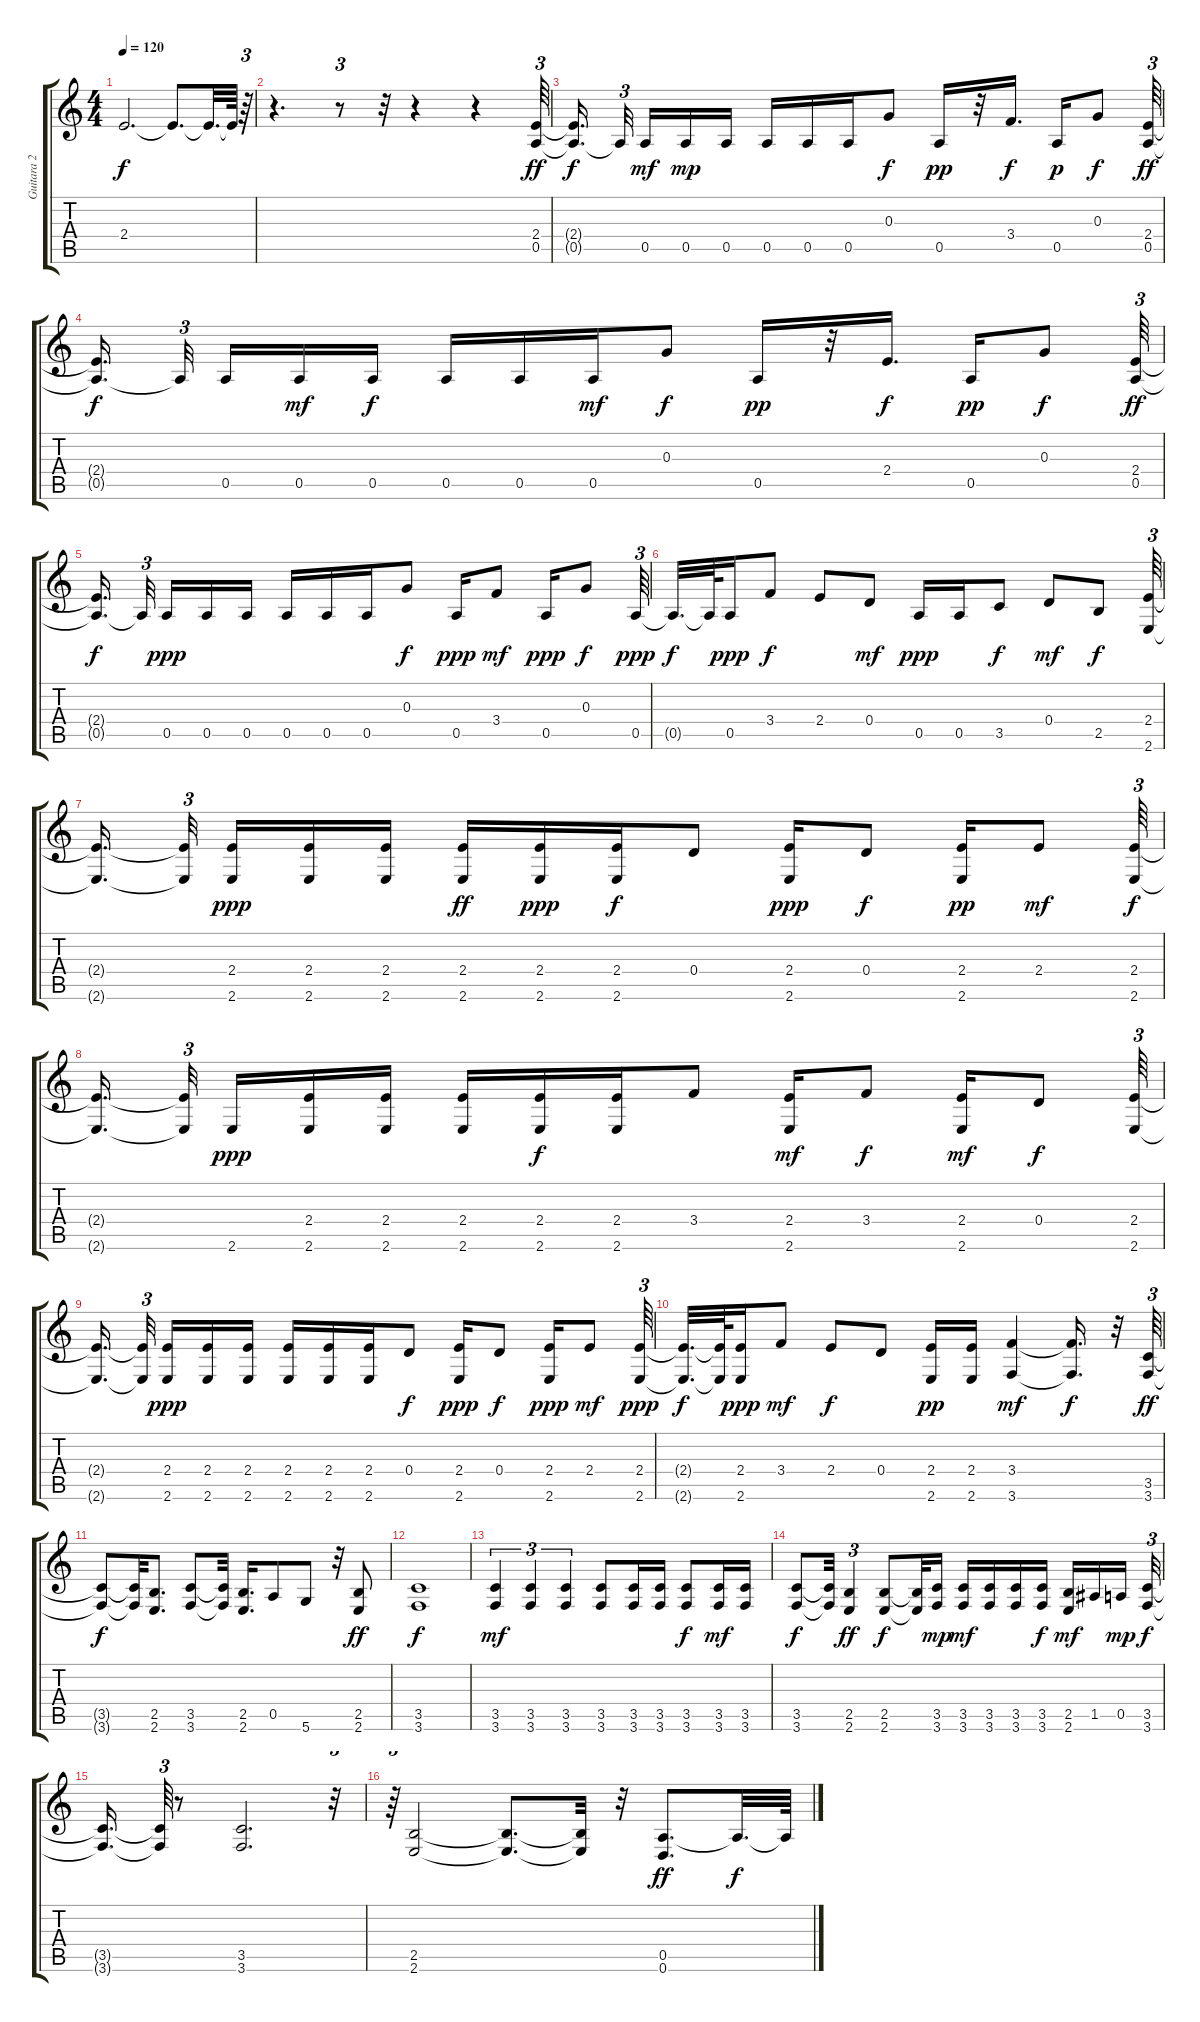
\track ("Guitara 2" "Guitara 2") {instrument distortionguitar}
\staff {score tabs}
\tuning (E4 B3 G3 D3 A2 D2) {hide}
\ts (4 4)
\tempo 120
\clef g2
\ks c
2.4.2{d dy f} 2.4{t}.8{d} 2.4{t}.32{d} 2.4{t}.64 r.64{tu (3 2)} |
r.4{d} r.8{tu (3 2)} r.32 r.4 r.4 (2.4 0.5).64{tu (3 2) dy ff} |
(2.4{t} 0.5{t}).16{d dy f} 0.5{t}.32{tu (3 2)} 0.5.16{dy mf} 0.5.16{dy mp} 0.5.16 0.5.16 0.5.16 0.5.16 0.3.8{dy f} 0.5.16{dy pp} r.32 3.4.16{d dy f} 0.5.16{dy p} 0.3.8{dy f} (2.4 0.5).64{tu (3 2) dy ff} |
(2.4{t} 0.5{t}).16{d dy f} 0.5{t}.32{tu (3 2)} 0.5.16 0.5.16{dy mf} 0.5.16{dy f} 0.5.16 0.5.16 0.5.16{dy mf} 0.3.8{dy f} 0.5.16{dy pp} r.32 2.4.16{d dy f} 0.5.16{dy pp} 0.3.8{dy f} (2.4 0.5).64{tu (3 2) dy ff} |
(2.4{t} 0.5{t}).16{d dy f} 0.5{t}.32{tu (3 2)} 0.5.16{dy ppp} 0.5.16 0.5.16 0.5.16 0.5.16 0.5.16 0.3.8{dy f} 0.5.16{dy ppp} 3.4.8{dy mf} 0.5.16{dy ppp} 0.3.8{dy f} 0.5.64{tu (3 2) dy ppp} |
0.5{t}.32{d dy f} 0.5{t}.64 0.5.16{dy ppp} 3.4.8{dy f} 2.4.8 0.4.8{dy mf} 0.5.16{dy ppp} 0.5.16 3.5.8{dy f} 0.4.8{dy mf} 2.5.8{dy f} (2.4 2.6).64{tu (3 2)} |
(2.4{t} 2.6{t}).16{d} (2.4{t} 2.6{t}).32{tu (3 2)} (2.4 2.6).16{dy ppp} (2.4 2.6).16 (2.4 2.6).16 (2.4 2.6).16{dy ff} (2.4 2.6).16{dy ppp} (2.4 2.6).16{dy f} 0.4.8 (2.4 2.6).16{dy ppp} 0.4.8{dy f} (2.4 2.6).16{dy pp} 2.4.8{dy mf} (2.4 2.6).64{tu (3 2) dy f} |
(2.4{t} 2.6{t}).16{d} (2.4{t} 2.6{t}).32{tu (3 2)} 2.6.16{dy ppp} (2.4 2.6).16 (2.4 2.6).16 (2.4 2.6).16 (2.4 2.6).16{dy f} (2.4 2.6).16 3.4.8 (2.4 2.6).16{dy mf} 3.4.8{dy f} (2.4 2.6).16{dy mf} 0.4.8{dy f} (2.4 2.6).64{tu (3 2)} |
(2.4{t} 2.6{t}).16{d} (2.4{t} 2.6{t}).32{tu (3 2)} (2.4 2.6).16{dy ppp} (2.4 2.6).16 (2.4 2.6).16 (2.4 2.6).16 (2.4 2.6).16 (2.4 2.6).16 0.4.8{dy f} (2.4 2.6).16{dy ppp} 0.4.8{dy f} (2.4 2.6).16{dy ppp} 2.4.8{dy mf} (2.4 2.6).64{tu (3 2) dy ppp} |
(2.4{t} 2.6{t}).32{d dy f} (2.4{t} 2.6{t}).64 (2.4 2.6).16{dy ppp} 3.4.8{dy mf} 2.4.8{dy f} 0.4.8 (2.4 2.6).16{dy pp} (2.4 2.6).16 (3.4 3.6).4{dy mf} (3.4{t} 3.6{t}).16{d dy f} r.32 (3.5 3.6).64{tu (3 2) dy ff} |
(3.5{t} 3.6{t}).8{dy f} (3.5{t} 3.6{t}).32 (2.5 2.6).8{d} (3.5 3.6).8 (3.5{t} 3.6{t}).32 (2.5 2.6).16{d} 0.5.8 5.6.8 r.32 (2.5 2.6).8{dy ff} |
(3.5 3.6).1{dy f} |
(3.5 3.6).4{tu (3 2) dy mf} (3.5 3.6).4{tu (3 2)} (3.5 3.6).4{tu (3 2)} (3.5 3.6).8 (3.5 3.6).16 (3.5 3.6).16 (3.5 3.6).8{dy f} (3.5 3.6).16{dy mf} (3.5 3.6).16 |
(3.5 3.6).8{dy f} (3.5{t} 3.6{t}).32 (2.5 2.6).4{tu (3 2) dy ff} (2.5 2.6).8{dy f} (2.5{t} 2.6{t}).32 (3.5 3.6).16{dy mp} (3.5 3.6).16{dy mf} (3.5 3.6).16 (3.5 3.6).16 (3.5 3.6).16{dy f} (2.5 2.6).16{dy mf} 1.5.16 0.5.16{dy mp beam splitsecondary} (3.5 3.6).32{tu (3 2) dy f} |
(3.5{t} 3.6{t}).16{d} (3.5{t} 3.6{t}).64{tu (3 2)} r.8 (3.5 3.6).2{d} r.32{tu (3 2)} |
r.64{tu (3 2)} (2.5 2.6).2 (2.5{t} 2.6{t}).8{d} (2.5{t} 2.6{t}).32 r.32 (0.5 0.6).8{d dy ff} 0.5{t}.32{d dy f} 0.5{t}.64
